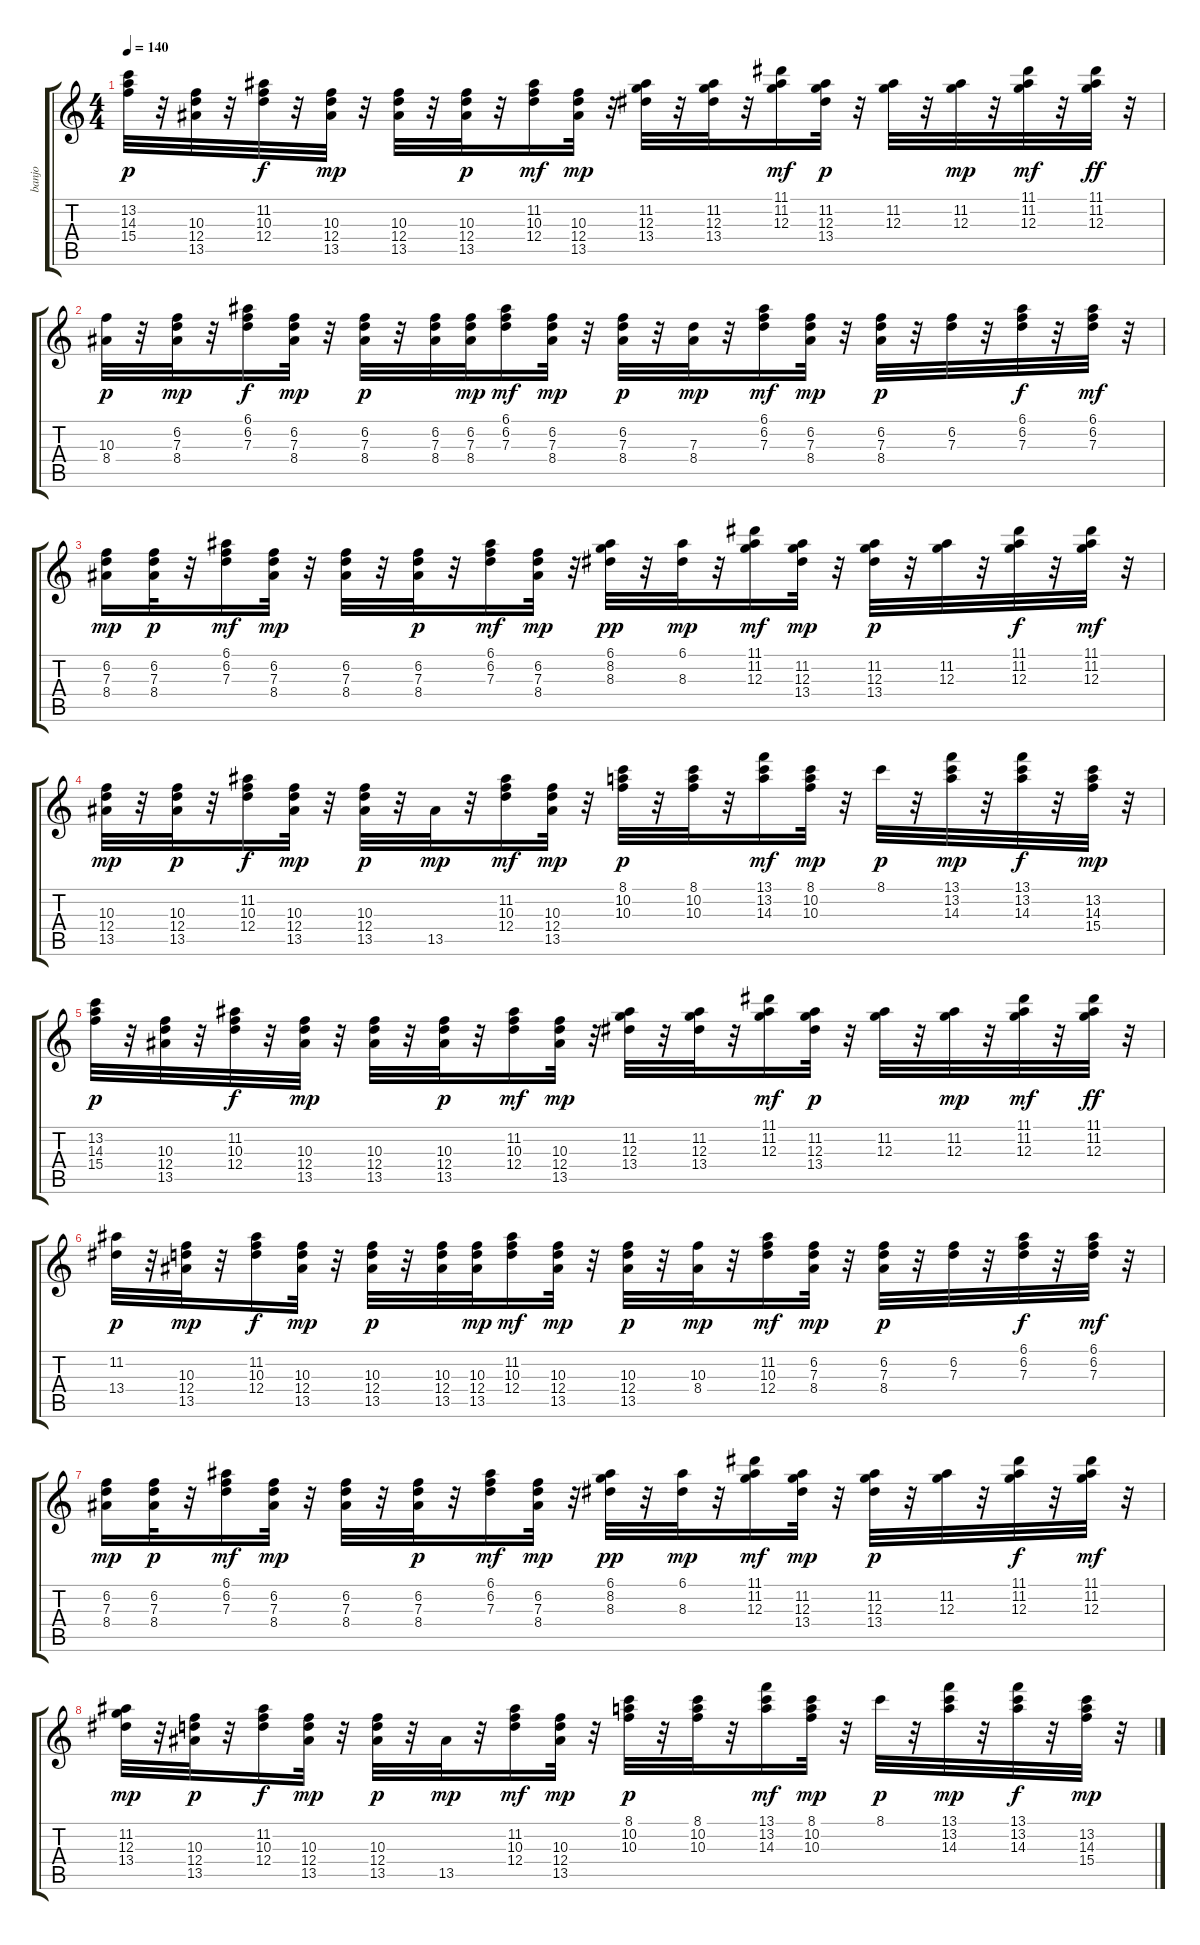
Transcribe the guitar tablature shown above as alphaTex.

\track ("banjo" "banjo") {instrument banjo}
\staff {score tabs}
\tuning (E4 B3 G3 D3 A2 E2) {hide}
\displaytranspose 12
\ts (4 4)
\tempo 140
\clef g2
\ks c
(13.2 14.3 15.4).32{dy p} r.32 (10.3 12.4 13.5).32 r.32 (11.2 10.3 12.4).32{dy f} r.32 (10.3 12.4 13.5).32{dy mp} r.32 (10.3 12.4 13.5).32 r.32 (10.3 12.4 13.5).32{dy p} r.32 (11.2 10.3 12.4).16{dy mf} (10.3 12.4 13.5).32{dy mp} r.32 (11.2 12.3 13.4).32 r.32 (11.2 12.3 13.4).32 r.32 (11.1 11.2 12.3).16{dy mf} (11.2 12.3 13.4).32{dy p} r.32 (11.2 12.3).32 r.32 (11.2 12.3).32{dy mp} r.32 (11.1 11.2 12.3).32{dy mf} r.32 (11.1 11.2 12.3).32{dy ff} r.32 |
(10.3 8.4).32{dy p} r.32 (6.2 7.3 8.4).32{dy mp} r.32 (6.1 6.2 7.3).16{dy f} (6.2 7.3 8.4).32{dy mp} r.32 (6.2 7.3 8.4).32{dy p} r.32 (6.2 7.3 8.4).32 (6.2 7.3 8.4).32{dy mp} (6.1 6.2 7.3).16{dy mf} (6.2 7.3 8.4).32{dy mp} r.32 (6.2 7.3 8.4).32{dy p} r.32 (7.3 8.4).32{dy mp} r.32 (6.1 6.2 7.3).16{dy mf} (6.2 7.3 8.4).32{dy mp} r.32 (6.2 7.3 8.4).32{dy p} r.32 (6.2 7.3).32 r.32 (6.1 6.2 7.3).32{dy f} r.32 (6.1 6.2 7.3).32{dy mf} r.32 |
(6.2 7.3 8.4).16{dy mp} (6.2 7.3 8.4).32{dy p} r.32 (6.1 6.2 7.3).16{dy mf} (6.2 7.3 8.4).32{dy mp} r.32 (6.2 7.3 8.4).32 r.32 (6.2 7.3 8.4).32{dy p} r.32 (6.1 6.2 7.3).16{dy mf} (6.2 7.3 8.4).32{dy mp} r.32 (6.1 8.2 8.3).32{dy pp} r.32 (6.1 8.3).32{dy mp} r.32 (11.1 11.2 12.3).16{dy mf} (11.2 12.3 13.4).32{dy mp} r.32 (11.2 12.3 13.4).32{dy p} r.32 (11.2 12.3).32 r.32 (11.1 11.2 12.3).32{dy f} r.32 (11.1 11.2 12.3).32{dy mf} r.32 |
(10.3 12.4 13.5).32{dy mp} r.32 (10.3 12.4 13.5).32{dy p} r.32 (11.2 10.3 12.4).16{dy f} (10.3 12.4 13.5).32{dy mp} r.32 (10.3 12.4 13.5).32{dy p} r.32 13.5.32{dy mp} r.32 (11.2 10.3 12.4).16{dy mf} (10.3 12.4 13.5).32{dy mp} r.32 (8.1 10.2 10.3).32{dy p} r.32 (8.1 10.2 10.3).32 r.32 (13.1 13.2 14.3).16{dy mf} (8.1 10.2 10.3).32{dy mp} r.32 8.1.32{dy p} r.32 (13.1 13.2 14.3).32{dy mp} r.32 (13.1 13.2 14.3).32{dy f} r.32 (13.2 14.3 15.4).32{dy mp} r.32 |
(13.2 14.3 15.4).32{dy p} r.32 (10.3 12.4 13.5).32 r.32 (11.2 10.3 12.4).32{dy f} r.32 (10.3 12.4 13.5).32{dy mp} r.32 (10.3 12.4 13.5).32 r.32 (10.3 12.4 13.5).32{dy p} r.32 (11.2 10.3 12.4).16{dy mf} (10.3 12.4 13.5).32{dy mp} r.32 (11.2 12.3 13.4).32 r.32 (11.2 12.3 13.4).32 r.32 (11.1 11.2 12.3).16{dy mf} (11.2 12.3 13.4).32{dy p} r.32 (11.2 12.3).32 r.32 (11.2 12.3).32{dy mp} r.32 (11.1 11.2 12.3).32{dy mf} r.32 (11.1 11.2 12.3).32{dy ff} r.32 |
(11.2 13.4).32{dy p} r.32 (10.3 12.4 13.5).32{dy mp} r.32 (11.2 10.3 12.4).16{dy f} (10.3 12.4 13.5).32{dy mp} r.32 (10.3 12.4 13.5).32{dy p} r.32 (10.3 12.4 13.5).32 (10.3 12.4 13.5).32{dy mp} (11.2 10.3 12.4).16{dy mf} (10.3 12.4 13.5).32{dy mp} r.32 (10.3 12.4 13.5).32{dy p} r.32 (10.3 8.4).32{dy mp} r.32 (11.2 10.3 12.4).16{dy mf} (6.2 7.3 8.4).32{dy mp} r.32 (6.2 7.3 8.4).32{dy p} r.32 (6.2 7.3).32 r.32 (6.1 6.2 7.3).32{dy f} r.32 (6.1 6.2 7.3).32{dy mf} r.32 |
(6.2 7.3 8.4).16{dy mp} (6.2 7.3 8.4).32{dy p} r.32 (6.1 6.2 7.3).16{dy mf} (6.2 7.3 8.4).32{dy mp} r.32 (6.2 7.3 8.4).32 r.32 (6.2 7.3 8.4).32{dy p} r.32 (6.1 6.2 7.3).16{dy mf} (6.2 7.3 8.4).32{dy mp} r.32 (6.1 8.2 8.3).32{dy pp} r.32 (6.1 8.3).32{dy mp} r.32 (11.1 11.2 12.3).16{dy mf} (11.2 12.3 13.4).32{dy mp} r.32 (11.2 12.3 13.4).32{dy p} r.32 (11.2 12.3).32 r.32 (11.1 11.2 12.3).32{dy f} r.32 (11.1 11.2 12.3).32{dy mf} r.32 |
(11.2 12.3 13.4).32{dy mp} r.32 (10.3 12.4 13.5).32{dy p} r.32 (11.2 10.3 12.4).16{dy f} (10.3 12.4 13.5).32{dy mp} r.32 (10.3 12.4 13.5).32{dy p} r.32 13.5.32{dy mp} r.32 (11.2 10.3 12.4).16{dy mf} (10.3 12.4 13.5).32{dy mp} r.32 (8.1 10.2 10.3).32{dy p} r.32 (8.1 10.2 10.3).32 r.32 (13.1 13.2 14.3).16{dy mf} (8.1 10.2 10.3).32{dy mp} r.32 8.1.32{dy p} r.32 (13.1 13.2 14.3).32{dy mp} r.32 (13.1 13.2 14.3).32{dy f} r.32 (13.2 14.3 15.4).32{dy mp} r.32
